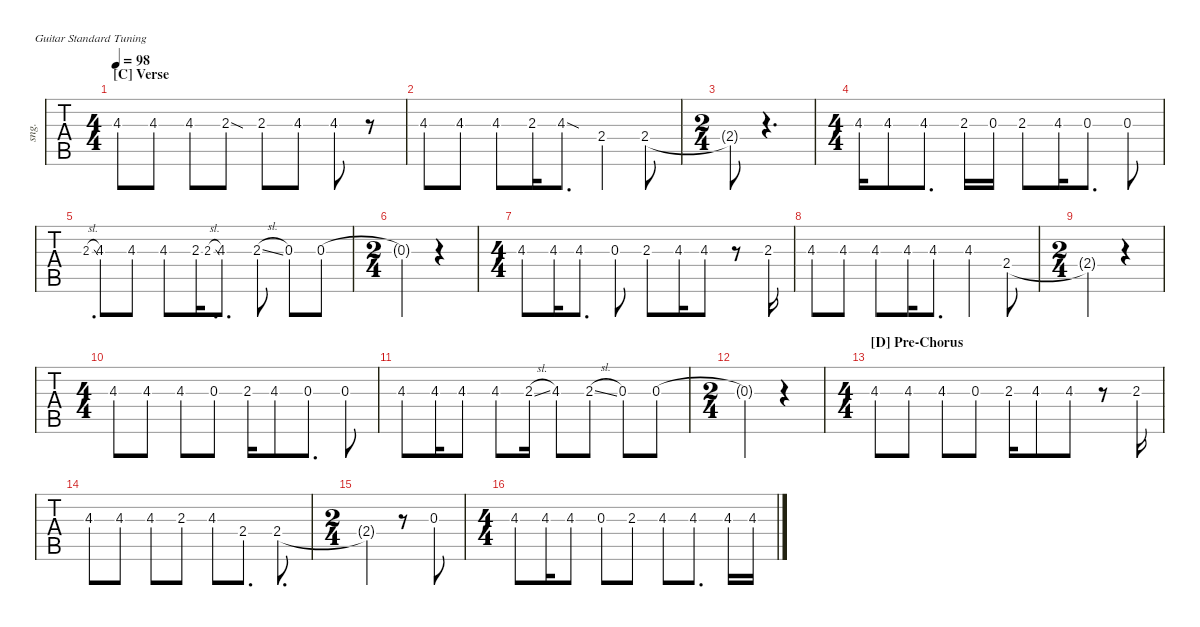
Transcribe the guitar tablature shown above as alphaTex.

\defaultSystemsLayout 4
\hideDynamics
\bracketExtendMode nobrackets
\otherSystemsTrackNameOrientation horizontal
\track ("Vocals" "sng.") {instrument voiceoohs}
\staff {tabs}
\tuning (E4 B3 G3 D3 A2 E2)
\ts (4 4)
\beaming (8 2 2 2 2)
\section ("C" "Verse")
\tempo 98
\clef g2
\ks eminor
4.3{acc forcenatural}.8{dy mf} 4.3{acc forcenatural}.8 4.3{acc forcenatural}.8 2.3{sod acc forcenatural}.8 2.3{acc forcenatural}.8 4.3{acc forcenatural}.8 4.3{acc forcenatural}.8 r.8 |
4.3{acc forcenatural}.8 4.3{acc forcenatural}.8 4.3{acc forcenatural}.8 2.3{acc forcenatural}.16 4.3{sod acc forcenatural}.8{d} 2.4{acc forcenatural}.4 2.4{acc forcenatural}.8 |
\ts (2 4)
\beaming (8 2 2)
2.4{t acc forcenatural}.8 r.4{d} |
\ts (4 4)
\beaming (8 2 2 2 2)
4.3{acc forcenatural}.16 4.3{acc forcenatural}.8 4.3{acc forcenatural}.8{d} 2.3{acc forcenatural}.16 0.3{acc forcenatural}.16 2.3{acc forcenatural}.8 4.3{acc forcenatural}.16 0.3{acc forcenatural}.8{d} 0.3{acc forcenatural}.8 |
2.3{sl acc forcenatural}.8{d gr onbeat} 4.3{acc forcenatural}.8 4.3{acc forcenatural}.8 4.3{acc forcenatural}.8 2.3{acc forcenatural}.16 2.3{sl acc forcenatural}.8{d gr onbeat} 4.3{acc forcenatural}.8{d} 2.3{sl acc forcenatural}.8 0.3{acc forcenatural}.8 0.3{acc forcenatural}.8 |
\ts (2 4)
\beaming (8 2 2)
0.3{t acc forcenatural}.4 r.4 |
\ts (4 4)
\beaming (8 2 2 2 2)
4.3{acc forcenatural}.8 4.3{acc forcenatural}.16 4.3{acc forcenatural}.8{d} 0.3{acc forcenatural}.8 2.3{acc forcenatural}.8 4.3{acc forcenatural}.16 4.3{acc forcenatural}.8 r.8 2.3{acc forcenatural}.16 |
4.3{acc forcenatural}.8 4.3{acc forcenatural}.8 4.3{acc forcenatural}.8 4.3{acc forcenatural}.16 4.3{acc forcenatural}.8{d} 4.3{acc forcenatural}.4 2.4{acc forcenatural}.8 |
\ts (2 4)
\beaming (8 2 2)
2.4{t acc forcenatural}.4 r.4 |
\ts (4 4)
\beaming (8 2 2 2 2)
4.3{acc forcenatural}.8 4.3{acc forcenatural}.8 4.3{acc forcenatural}.8 0.3{acc forcenatural}.8 2.3{acc forcenatural}.16 4.3{acc forcenatural}.8 0.3{acc forcenatural}.8{d} 0.3{acc forcenatural}.8 |
4.3{acc forcenatural}.8 4.3{acc forcenatural}.16 4.3{acc forcenatural}.8 4.3{acc forcenatural}.8 2.3{sl acc forcenatural}.16 4.3{acc forcenatural}.8 2.3{sl acc forcenatural}.8 0.3{acc forcenatural}.8 0.3{acc forcenatural}.8 |
\ts (2 4)
\beaming (8 2 2)
0.3{t acc forcenatural}.4 r.4 |
\ts (4 4)
\beaming (8 2 2 2 2)
\section ("D" "Pre-Chorus")
4.3{acc forcenatural}.8 4.3{acc forcenatural}.8 4.3{acc forcenatural}.8 0.3{acc forcenatural}.8 2.3{acc forcenatural}.16 4.3{acc forcenatural}.8 4.3{acc forcenatural}.8 r.8 2.3{acc forcenatural}.16 |
4.3{acc forcenatural}.8 4.3{acc forcenatural}.8 4.3{acc forcenatural}.8 2.3{acc forcenatural}.8 4.3{acc forcenatural}.8 2.4{acc forcenatural}.8{d} 2.4{acc forcenatural}.8{d} |
\ts (2 4)
\beaming (8 2 2)
2.4{t acc forcenatural}.4 r.8 0.3{acc forcenatural}.8 |
\ts (4 4)
\beaming (8 2 2 2 2)
4.3{acc forcenatural}.8 4.3{acc forcenatural}.16 4.3{acc forcenatural}.8 0.3{acc forcenatural}.8 2.3{acc forcenatural}.8 4.3{acc forcenatural}.8 4.3{acc forcenatural}.8{d} 4.3{acc forcenatural}.16 4.3{acc forcenatural}.16
